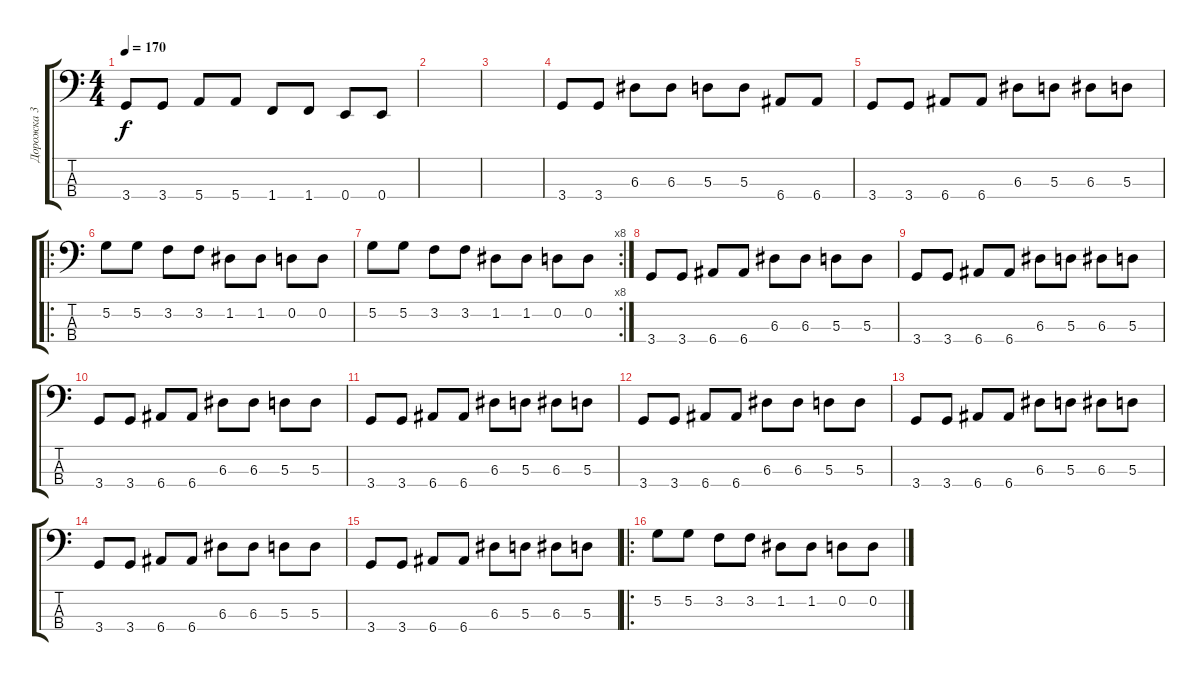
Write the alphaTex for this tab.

\track ("Дорожка 3" "Дорожка 3") {instrument electricbassfinger bank 25}
\staff {score tabs}
\tuning (G2 D2 A1 E1) {hide}
\ts (4 4)
\tempo 170
\clef f4
\ks c
3.4.8{dy f} 3.4.8 5.4.8 5.4.8 1.4.8 1.4.8 0.4.8 0.4.8 |
|
|
3.4.8 3.4.8 6.3.8 6.3.8 5.3.8 5.3.8 6.4.8 6.4.8 |
3.4.8 3.4.8 6.4.8 6.4.8 6.3.8 5.3.8 6.3.8 5.3.8 |
\ro
5.2.8 5.2.8 3.2.8 3.2.8 1.2.8 1.2.8 0.2.8 0.2.8 |
\rc 8
5.2.8 5.2.8 3.2.8 3.2.8 1.2.8 1.2.8 0.2.8 0.2.8 |
3.4.8 3.4.8 6.4.8 6.4.8 6.3.8 6.3.8 5.3.8 5.3.8 |
3.4.8 3.4.8 6.4.8 6.4.8 6.3.8 5.3.8 6.3.8 5.3.8 |
3.4.8 3.4.8 6.4.8 6.4.8 6.3.8 6.3.8 5.3.8 5.3.8 |
3.4.8 3.4.8 6.4.8 6.4.8 6.3.8 5.3.8 6.3.8 5.3.8 |
3.4.8 3.4.8 6.4.8 6.4.8 6.3.8 6.3.8 5.3.8 5.3.8 |
3.4.8 3.4.8 6.4.8 6.4.8 6.3.8 5.3.8 6.3.8 5.3.8 |
3.4.8 3.4.8 6.4.8 6.4.8 6.3.8 6.3.8 5.3.8 5.3.8 |
3.4.8 3.4.8 6.4.8 6.4.8 6.3.8 5.3.8 6.3.8 5.3.8 |
\ro
5.2.8 5.2.8 3.2.8 3.2.8 1.2.8 1.2.8 0.2.8 0.2.8
